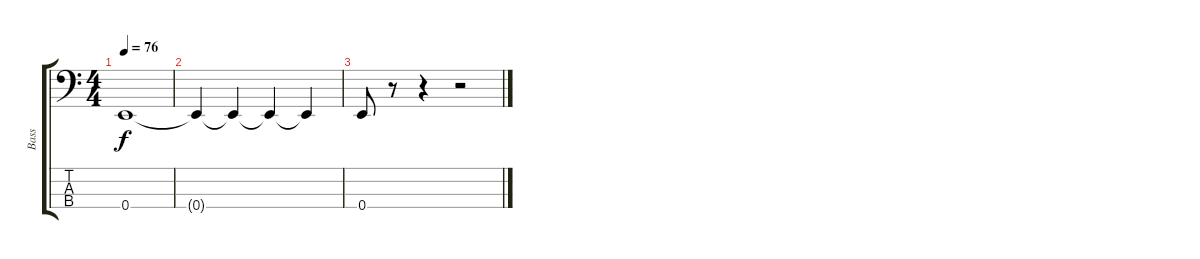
\track ("Bass" "Bass") {instrument electricbassfinger}
\staff {score tabs}
\tuning (G2 D2 A1 E1) {hide}
\ts (4 4)
\tempo 76
\clef f4
\ks c
0.4.1{dy f} |
0.4{t}.4{volume 11} 0.4{t}.4{volume 8} 0.4{t}.4{volume 7} 0.4{t}.4{volume 4} |
0.4.8{volume 16} r.8 r.4 r.2
